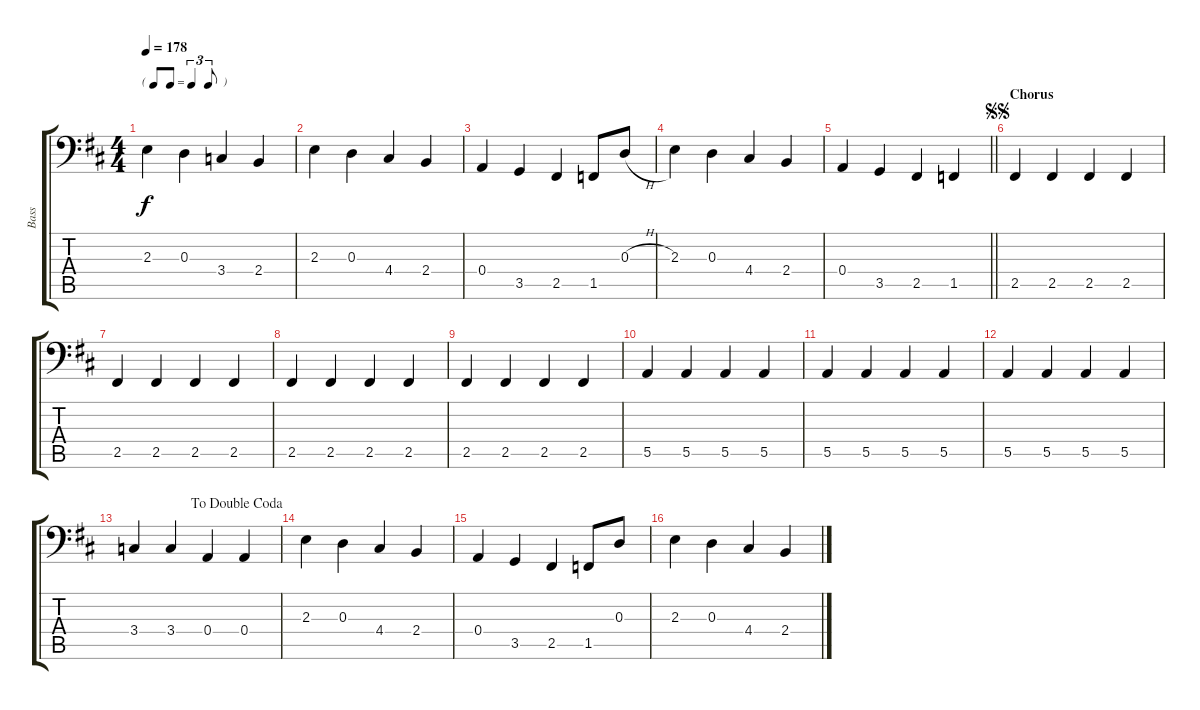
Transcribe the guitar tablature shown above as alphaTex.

\track ("Bass" "Bass") {instrument electricbassfinger}
\staff {score tabs}
\tuning (C3 G2 D2 A1 E1 B0) {hide}
\ts (4 4)
\tf triplet8th
\tempo 178
\clef f4
\ks d
2.3.4{dy f} 0.3.4 3.4.4 2.4.4 |
2.3.4 0.3.4 4.4.4 2.4.4 |
0.4.4 3.5.4 2.5.4 1.5.8 0.3{h}.8 |
2.3.4 0.3.4 4.4.4 2.4.4 |
\barLineRight lightlight
0.4.4 3.5.4 2.5.4 1.5.4 |
\section ("" "Chorus")
\jump segnosegno
2.5.4 2.5.4 2.5.4 2.5.4 |
2.5.4 2.5.4 2.5.4 2.5.4 |
2.5.4 2.5.4 2.5.4 2.5.4 |
2.5.4 2.5.4 2.5.4 2.5.4 |
5.5.4 5.5.4 5.5.4 5.5.4 |
5.5.4 5.5.4 5.5.4 5.5.4 |
5.5.4 5.5.4 5.5.4 5.5.4 |
\jump dadoublecoda
3.4.4 3.4.4 0.4.4 0.4.4 |
2.3.4 0.3.4 4.4.4 2.4.4 |
0.4.4 3.5.4 2.5.4 1.5.8 0.3.8 |
2.3.4 0.3.4 4.4.4 2.4.4
